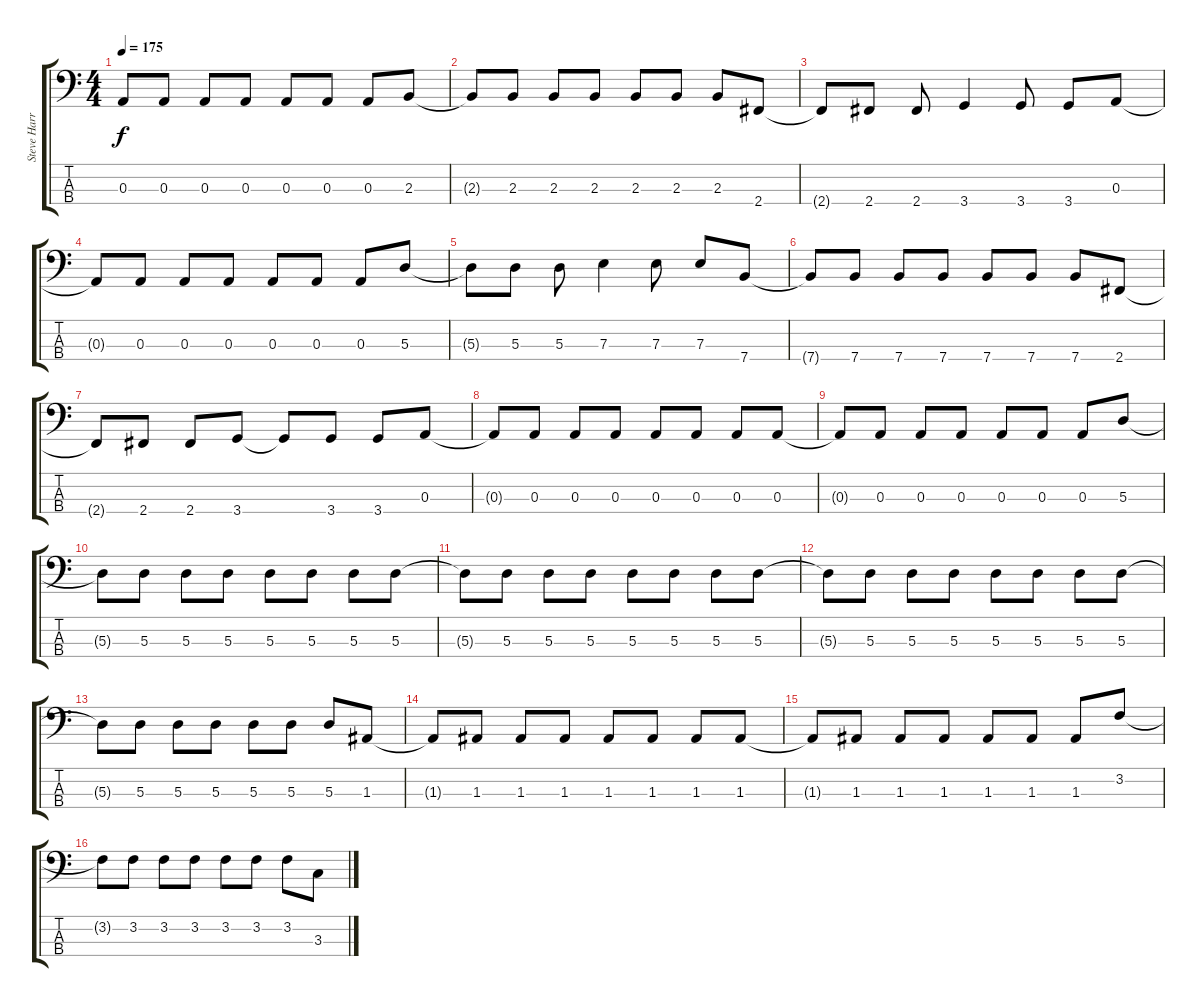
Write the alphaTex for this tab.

\track ("Steve Harris" "Steve Harr") {instrument electricbassfinger}
\staff {score tabs}
\tuning (G2 D2 A1 E1) {hide}
\ts (4 4)
\tempo 175
\clef f4
\ks c
0.3{t}.8{dy f} 0.3.8 0.3.8 0.3.8 0.3.8 0.3.8 0.3.8 2.3.8 |
2.3{t}.8 2.3.8 2.3.8 2.3.8 2.3.8 2.3.8 2.3.8 2.4.8 |
2.4{t}.8 2.4.8 2.4.8 3.4.4 3.4.8 3.4.8 0.3.8 |
0.3{t}.8 0.3.8 0.3.8 0.3.8 0.3.8 0.3.8 0.3.8 5.3.8 |
5.3{t}.8 5.3.8 5.3.8 7.3.4 7.3.8 7.3.8 7.4.8 |
7.4{t}.8 7.4.8 7.4.8 7.4.8 7.4.8 7.4.8 7.4.8 2.4.8 |
2.4{t}.8 2.4.8 2.4.8 3.4.8 3.4{t}.8 3.4.8 3.4.8 0.3.8 |
0.3{t}.8 0.3.8 0.3.8 0.3.8 0.3.8 0.3.8 0.3.8 0.3.8 |
0.3{t}.8 0.3.8 0.3.8 0.3.8 0.3.8 0.3.8 0.3.8 5.3.8 |
5.3{t}.8 5.3.8 5.3.8 5.3.8 5.3.8 5.3.8 5.3.8 5.3.8 |
5.3{t}.8 5.3.8 5.3.8 5.3.8 5.3.8 5.3.8 5.3.8 5.3.8 |
5.3{t}.8 5.3.8 5.3.8 5.3.8 5.3.8 5.3.8 5.3.8 5.3.8 |
5.3{t}.8 5.3.8 5.3.8 5.3.8 5.3.8 5.3.8 5.3.8 1.3.8 |
1.3{t}.8 1.3.8 1.3.8 1.3.8 1.3.8 1.3.8 1.3.8 1.3.8 |
1.3{t}.8 1.3.8 1.3.8 1.3.8 1.3.8 1.3.8 1.3.8 3.2.8 |
3.2{t}.8 3.2.8 3.2.8 3.2.8 3.2.8 3.2.8 3.2.8 3.3.8
